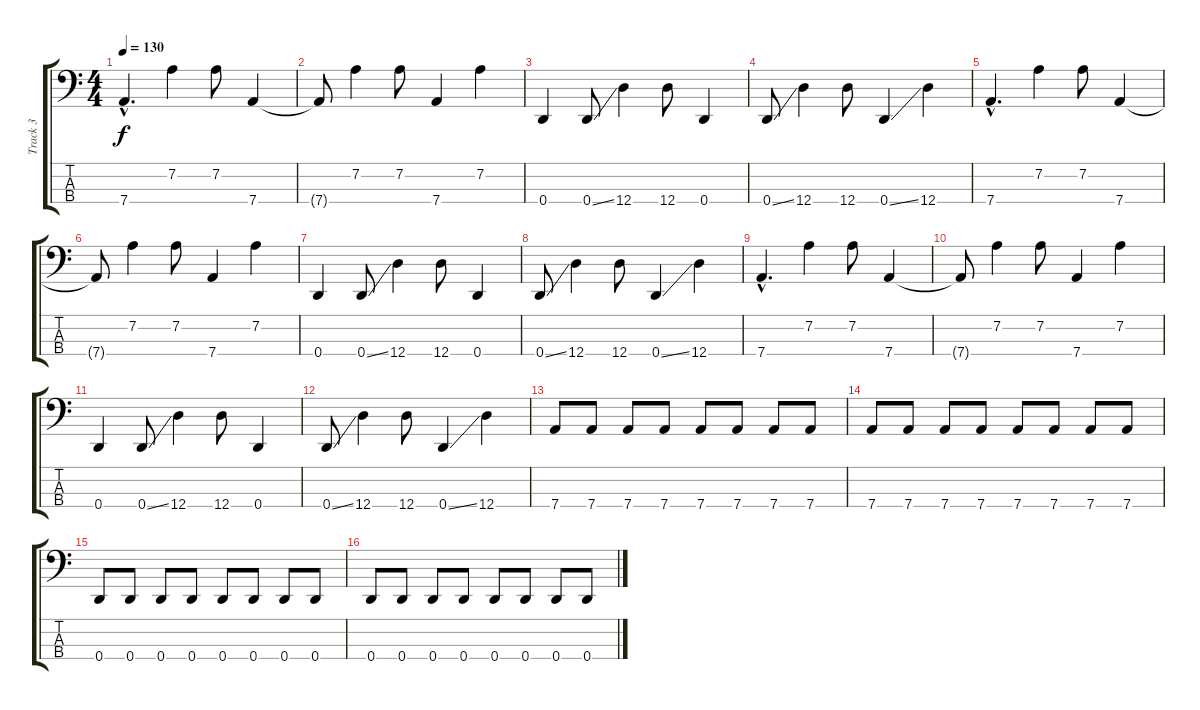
\track ("Track 3" "Track 3") {instrument electricbasspick}
\staff {score tabs}
\tuning (G2 D2 A1 D1) {hide}
\ts (4 4)
\tempo 130
\clef f4
\ks c
7.4{hac}.4{d dy f} 7.2.4 7.2.8 7.4.4 |
7.4{t}.8 7.2.4 7.2.8 7.4.4 7.2.4 |
0.4.4 0.4{ss}.8 12.4.4 12.4.8 0.4.4 |
0.4{ss}.8 12.4.4 12.4.8 0.4{ss}.4 12.4.4 |
7.4{hac}.4{d} 7.2.4 7.2.8 7.4.4 |
7.4{t}.8 7.2.4 7.2.8 7.4.4 7.2.4 |
0.4.4 0.4{ss}.8 12.4.4 12.4.8 0.4.4 |
0.4{ss}.8 12.4.4 12.4.8 0.4{ss}.4 12.4.4 |
7.4{hac}.4{d} 7.2.4 7.2.8 7.4.4 |
7.4{t}.8 7.2.4 7.2.8 7.4.4 7.2.4 |
0.4.4 0.4{ss}.8 12.4.4 12.4.8 0.4.4 |
0.4{ss}.8 12.4.4 12.4.8 0.4{ss}.4 12.4.4 |
7.4.8 7.4.8 7.4.8 7.4.8 7.4.8 7.4.8 7.4.8 7.4.8 |
7.4.8 7.4.8 7.4.8 7.4.8 7.4.8 7.4.8 7.4.8 7.4.8 |
0.4.8 0.4.8 0.4.8 0.4.8 0.4.8 0.4.8 0.4.8 0.4.8 |
0.4.8 0.4.8 0.4.8 0.4.8 0.4.8 0.4.8 0.4.8 0.4.8
